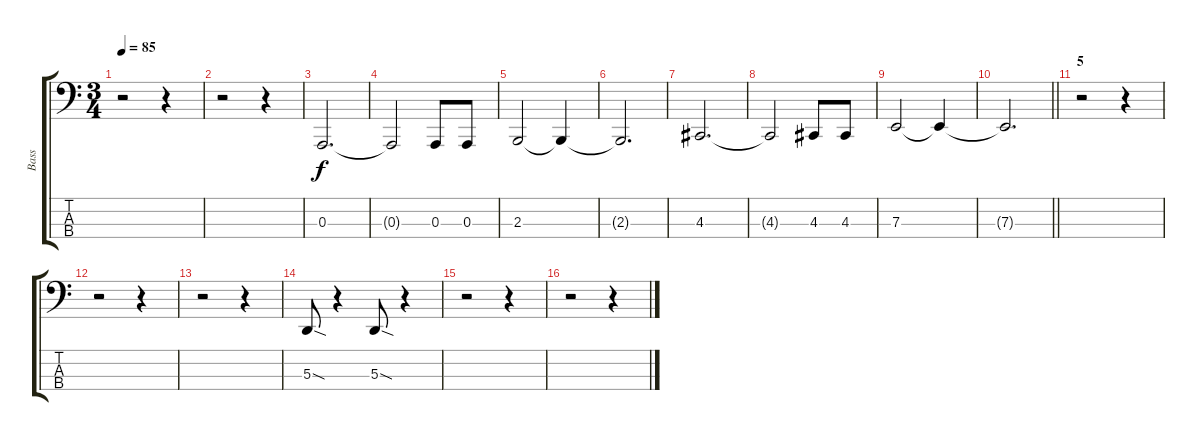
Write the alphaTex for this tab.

\track ("Bass" "Bass") {instrument lead8bassandlead}
\staff {score tabs}
\tuning (G2 D2 A1 E1) {hide}
\ts (3 4)
\tempo 85
\clef f4
\ks c
r.2{dy f} r.4 |
r.2 r.4 |
0.3.2{d} |
0.3{t}.2 0.3.8 0.3.8 |
2.3.2 2.3{t}.4 |
2.3{t}.2{d} |
4.3.2{d} |
4.3{t}.2 4.3.8 4.3.8 |
7.3.2 7.3{t}.4 |
\barLineRight lightlight
7.3{t}.2{d} |
\section ("" "5")
r.2 r.4 |
r.2 r.4 |
r.2 r.4 |
5.3{sod}.8 r.4 5.3{sod}.8 r.4 |
r.2 r.4 |
r.2 r.4
